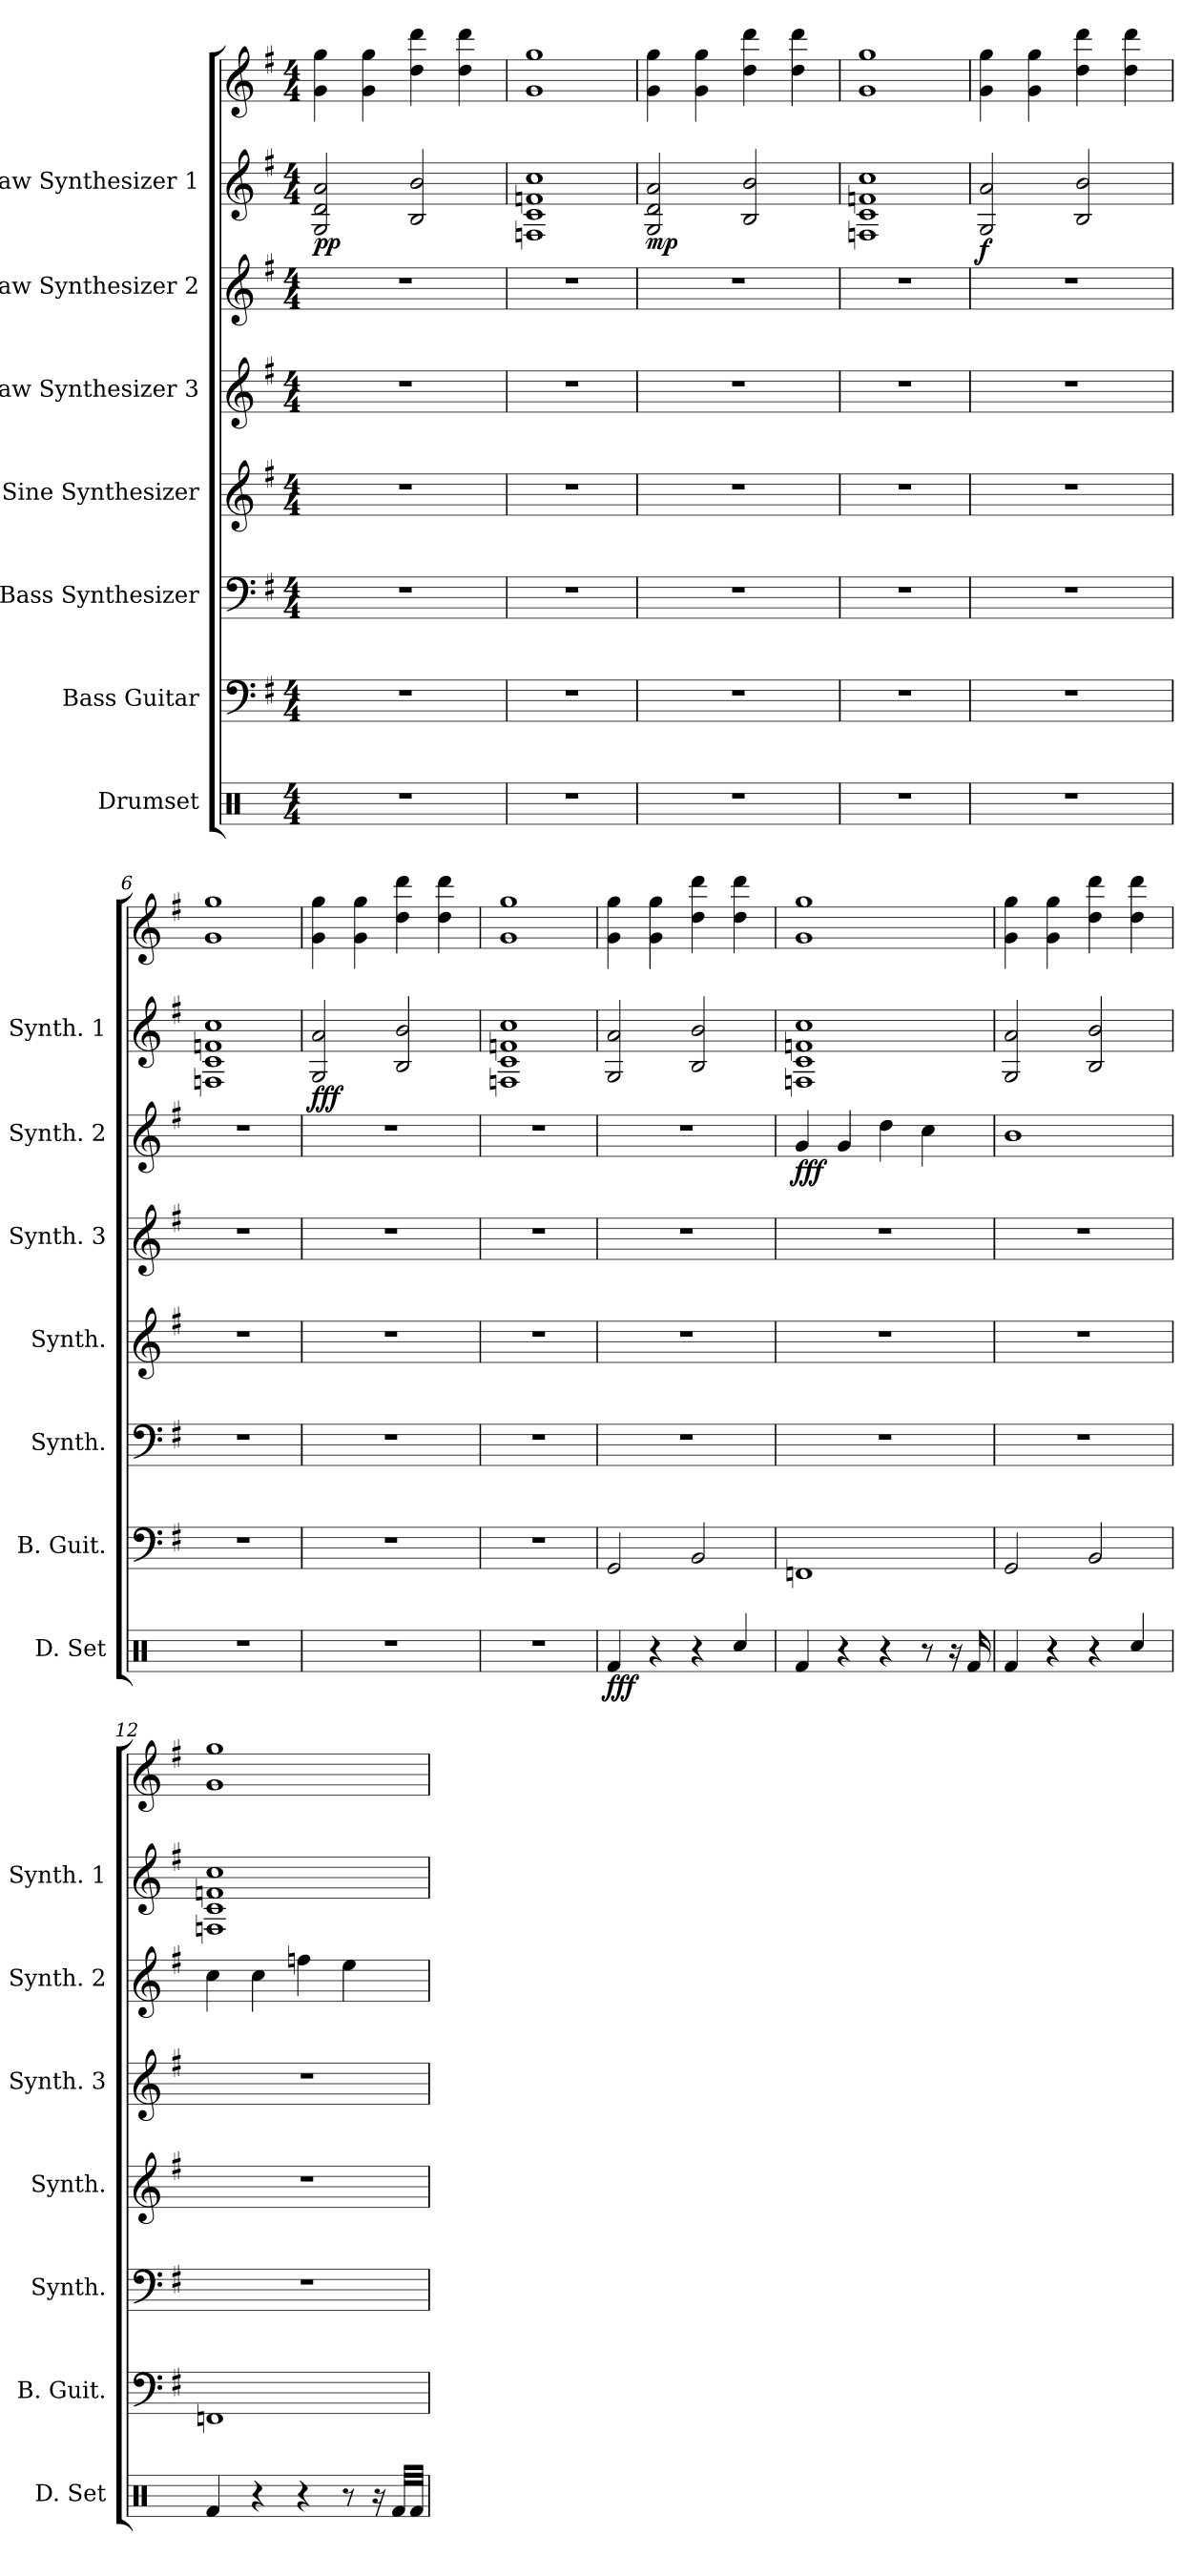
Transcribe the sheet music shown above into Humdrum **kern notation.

**kern	**dynam	**kern	**kern	**kern	**kern	**kern	**dynam	**kern	**kern	**dynam
*part7	*part7	*part6	*part5	*part4	*part3	*part2	*part2	*part1	*part1	*part1
*staff8	*staff8	*staff7	*staff6	*staff5	*staff4	*staff3	*staff3	*staff2	*staff1	*staff1/2
*I"Drumset	*	*I"Bass Guitar	*I"Bass Synthesizer	*I"Sine Synthesizer	*I"Saw Synthesizer 3	*I"Saw Synthesizer 2	*	*I"Saw Synthesizer 1	*	*
*I'D. Set	*	*I'B. Guit.	*I'Synth.	*I'Synth.	*I'Synth. 3	*I'Synth. 2	*	*I'Synth. 1	*	*
*clefX	*	*clefF4	*clefF4	*clefG2	*clefG2	*clefG2	*	*clefG2	*clefG2	*
*	*	*ITrd7c12	*	*	*	*	*	*	*	*
*k[]	*	*k[f#]	*k[f#]	*k[f#]	*k[f#]	*k[f#]	*	*k[f#]	*k[f#]	*
*M4/4	*	*M4/4	*M4/4	*M4/4	*M4/4	*M4/4	*	*M4/4	*M4/4	*
*MM57	*	*MM57	*MM57	*MM57	*MM57	*MM57	*	*MM57	*MM57	*
=1	=1	=1	=1	=1	=1	=1	=1	=1	=1	=1
!	!	!	!	!	!	!	!	!	!	!LO:DY:b=2
1r	.	1r	1r	1r	1r	1r	.	2G/ 2d/ 2a/	4g\ 4gg\	pp
.	.	.	.	.	.	.	.	.	4g\ 4gg\	.
.	.	.	.	.	.	.	.	2B/ 2b/	4dd\ 4ddd\	.
.	.	.	.	.	.	.	.	.	4dd\ 4ddd\	.
=2	=2	=2	=2	=2	=2	=2	=2	=2	=2	=2
1r	.	1r	1r	1r	1r	1r	.	1Fn 1c 1fn 1cc	1g 1gg	.
=3	=3	=3	=3	=3	=3	=3	=3	=3	=3	=3
!	!	!	!	!	!	!	!	!	!	!LO:DY:b=2
1r	.	1r	1r	1r	1r	1r	.	2G/ 2d/ 2a/	4g\ 4gg\	mp
.	.	.	.	.	.	.	.	.	4g\ 4gg\	.
.	.	.	.	.	.	.	.	2B/ 2b/	4dd\ 4ddd\	.
.	.	.	.	.	.	.	.	.	4dd\ 4ddd\	.
=4	=4	=4	=4	=4	=4	=4	=4	=4	=4	=4
1r	.	1r	1r	1r	1r	1r	.	1Fn 1c 1fn 1cc	1g 1gg	.
!!LO:PB:g=z
=5	=5	=5	=5	=5	=5	=5	=5	=5	=5	=5
!	!	!	!	!	!	!	!	!	!	!LO:DY:b=2
1r	.	1r	1r	1r	1r	1r	.	2G/ 2a/	4g\ 4gg\	f
.	.	.	.	.	.	.	.	.	4g\ 4gg\	.
.	.	.	.	.	.	.	.	2B/ 2b/	4dd\ 4ddd\	.
.	.	.	.	.	.	.	.	.	4dd\ 4ddd\	.
=6	=6	=6	=6	=6	=6	=6	=6	=6	=6	=6
1r	.	1r	1r	1r	1r	1r	.	1Fn 1c 1fn 1cc	1g 1gg	.
=7	=7	=7	=7	=7	=7	=7	=7	=7	=7	=7
!	!	!	!	!	!	!	!	!	!	!LO:DY:b=2
1r	.	1r	1r	1r	1r	1r	.	2G/ 2a/	4g\ 4gg\	fff
.	.	.	.	.	.	.	.	.	4g\ 4gg\	.
.	.	.	.	.	.	.	.	2B/ 2b/	4dd\ 4ddd\	.
.	.	.	.	.	.	.	.	.	4dd\ 4ddd\	.
=8	=8	=8	=8	=8	=8	=8	=8	=8	=8	=8
1r	.	1r	1r	1r	1r	1r	.	1Fn 1c 1fn 1cc	1g 1gg	.
!!LO:LB:g=z
=9	=9	=9	=9	=9	=9	=9	=9	=9	=9	=9
*	*	*	*	*	*	*	*	*	*MM63	*
!	!LO:DY:b	!	!	!	!	!	!	!	!	!
4Rf/	fff	2GGG/	1r	1r	1r	1r	.	2G/ 2a/	4g\ 4gg\	.
4r	.	.	.	.	.	.	.	.	4g\ 4gg\	.
4r	.	2BBB/	.	.	.	.	.	2B/ 2b/	4dd\ 4ddd\	.
4Rcc/	.	.	.	.	.	.	.	.	4dd\ 4ddd\	.
=10	=10	=10	=10	=10	=10	=10	=10	=10	=10	=10
!	!	!	!	!	!	!	!LO:DY:b	!	!	!
4Rf/	.	1FFFn	1r	1r	1r	4g/	fff	1Fn 1c 1fn 1cc	1g 1gg	.
4r	.	.	.	.	.	4g/	.	.	.	.
4r	.	.	.	.	.	4dd\	.	.	.	.
8r	.	.	.	.	.	4cc\	.	.	.	.
16r	.	.	.	.	.	.	.	.	.	.
16Rf/	.	.	.	.	.	.	.	.	.	.
=11	=11	=11	=11	=11	=11	=11	=11	=11	=11	=11
4Rf/	.	2GGG/	1r	1r	1r	1b	.	2G/ 2a/	4g\ 4gg\	.
4r	.	.	.	.	.	.	.	.	4g\ 4gg\	.
4r	.	2BBB/	.	.	.	.	.	2B/ 2b/	4dd\ 4ddd\	.
4Rcc/	.	.	.	.	.	.	.	.	4dd\ 4ddd\	.
=12	=12	=12	=12	=12	=12	=12	=12	=12	=12	=12
4Rf/	.	1FFFn	1r	1r	1r	4cc\	.	1Fn 1c 1fn 1cc	1g 1gg	.
4r	.	.	.	.	.	4cc\	.	.	.	.
4r	.	.	.	.	.	4ffn\	.	.	.	.
8r	.	.	.	.	.	4ee\	.	.	.	.
16r	.	.	.	.	.	.	.	.	.	.
32Rf/LLL	.	.	.	.	.	.	.	.	.	.
32Rf/JJJ	.	.	.	.	.	.	.	.	.	.
=	=	=	=	=	=	=	=	=	=	=
*-	*-	*-	*-	*-	*-	*-	*-	*-	*-	*-
